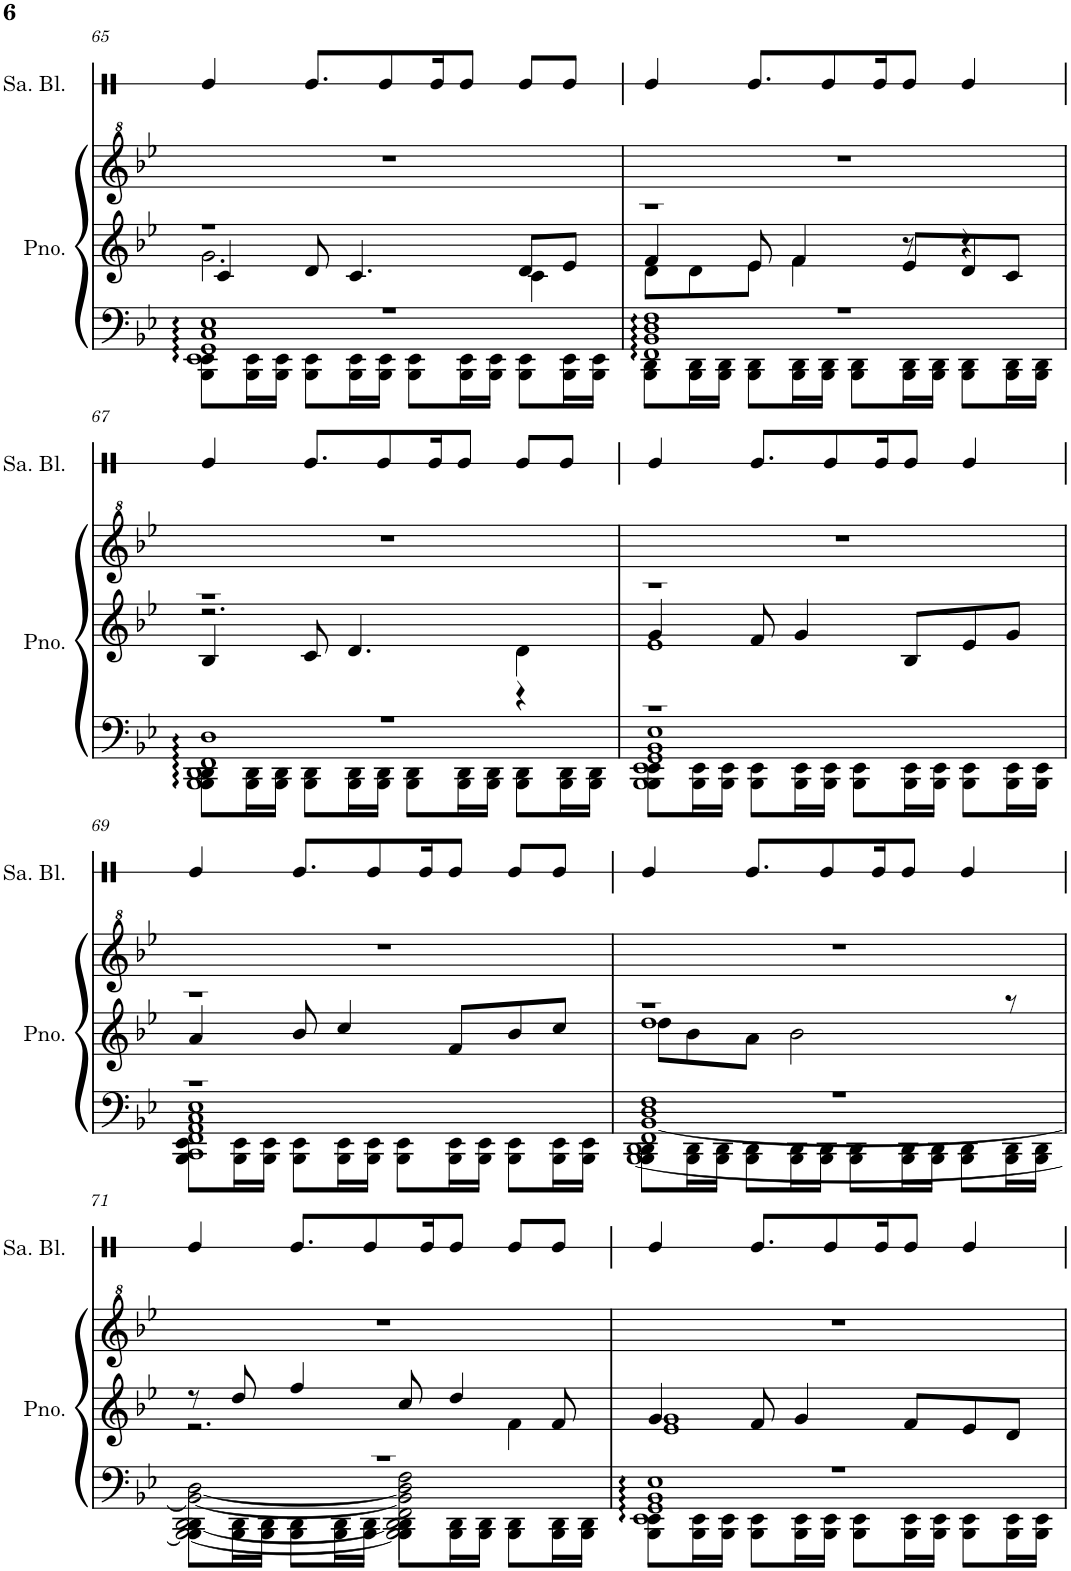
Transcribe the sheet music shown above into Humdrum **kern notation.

**kern	**kern	**kern	**kern
*part2	*part2	*part2	*part1
*staff4	*staff3	*staff2	*staff1
*I"钢琴	*	*	*I"沙锤块
!!LO:PB:g=z
*clefF4	*clefG2	*clefG^2	*clefX
*k[b-e-]	*k[b-e-]	*k[b-e-]	*k[]
*M4/4	*M4/4	*M4/4	*M4/4
=65	=65	=65	=65
*^	*^	*	*
*	*^	*	*^	*	*
1EE- 1GG 1C 1E-	8BBB-\ 8EE-\L	1r	1r	2.g\	4c/	1r	4Re/
.	16BBB-\ 16EE-\L	.	.	.	.	.	.
.	16BBB-\ 16EE-\JJ	.	.	.	.	.	.
.	8BBB-\ 8EE-\L	.	.	.	8d/	.	8.Re/L
.	16BBB-\ 16EE-\L	.	.	.	4.c/	.	.
.	16BBB-\ 16EE-\JJ	.	.	.	.	.	8Re/
.	8BBB-\ 8EE-\L	.	.	.	.	.	.
.	.	.	.	.	.	.	16Re/K
.	16BBB-\ 16EE-\L	.	.	.	.	.	8Re/J
.	16BBB-\ 16EE-\JJ	.	.	.	.	.	.
.	8BBB-\ 8EE-\L	.	.	4c\	8d/L	.	8Re/L
.	16BBB-\ 16EE-\L	.	.	.	8e-/J	.	8Re/J
.	16BBB-\ 16EE-\JJ	.	.	.	.	.	.
=66	=66	=66	=66	=66	=66	=66	=66
1FF 1BB- 1D 1F	8BBB-\ 8DD\L	1r	1r	8d\L	4f/	1r	4Re/
.	16BBB-\ 16DD\L	.	.	8d\	.	.	.
.	16BBB-\ 16DD\JJ	.	.	.	.	.	.
.	8BBB-\ 8DD\L	.	.	8e-\J	8e-/	.	8.Re/L
.	16BBB-\ 16DD\L	.	.	4f\	4f/	.	.
.	16BBB-\ 16DD\JJ	.	.	.	.	.	8Re/
.	8BBB-\ 8DD\L	.	.	.	.	.	.
.	.	.	.	.	.	.	16Re/K
.	16BBB-\ 16DD\L	.	.	8r	8e-/L	.	8Re/J
.	16BBB-\ 16DD\JJ	.	.	.	.	.	.
.	8BBB-\ 8DD\L	.	.	4r	8d/	.	4Re/
.	16BBB-\ 16DD\L	.	.	.	8c/J	.	.
.	16BBB-\ 16DD\JJ	.	.	.	.	.	.
!!LO:LB:g=z
=67	=67	=67	=67	=67	=67	=67	=67
1BBB- 1DD 1FF 1D	8BBB-\ 8DD\L	1r	1r	2.r	4B-/	1r	4Re/
.	16BBB-\ 16DD\L	.	.	.	.	.	.
.	16BBB-\ 16DD\JJ	.	.	.	.	.	.
.	8BBB-\ 8DD\L	.	.	.	8c/	.	8.Re/L
.	16BBB-\ 16DD\L	.	.	.	4.d/	.	.
.	16BBB-\ 16DD\JJ	.	.	.	.	.	8Re/
.	8BBB-\ 8DD\L	.	.	.	.	.	.
.	.	.	.	.	.	.	16Re/K
.	16BBB-\ 16DD\L	.	.	.	.	.	8Re/J
.	16BBB-\ 16DD\JJ	.	.	.	.	.	.
.	8BBB-\ 8DD\L	.	.	4d\	4r	.	8Re/L
.	16BBB-\ 16DD\L	.	.	.	.	.	8Re/J
.	16BBB-\ 16DD\JJ	.	.	.	.	.	.
=68	=68	=68	=68	=68	=68	=68	=68
1BBB- 1EE- 1GG 1BB- 1E-	8BBB-\ 8EE-\L	1r	1r	1e-	4g/	1r	4Re/
.	16BBB-\ 16EE-\L	.	.	.	.	.	.
.	16BBB-\ 16EE-\JJ	.	.	.	.	.	.
.	8BBB-\ 8EE-\L	.	.	.	8f/	.	8.Re/L
.	16BBB-\ 16EE-\L	.	.	.	4g/	.	.
.	16BBB-\ 16EE-\JJ	.	.	.	.	.	8Re/
.	8BBB-\ 8EE-\L	.	.	.	.	.	.
.	.	.	.	.	.	.	16Re/K
.	16BBB-\ 16EE-\L	.	.	.	8B-/L	.	8Re/J
.	16BBB-\ 16EE-\JJ	.	.	.	.	.	.
.	8BBB-\ 8EE-\L	.	.	.	8e-/	.	4Re/
.	16BBB-\ 16EE-\L	.	.	.	8g/J	.	.
.	16BBB-\ 16EE-\JJ	.	.	.	.	.	.
*	*	*	*	*v	*v	*	*
!!LO:LB:g=z
=69	=69	=69	=69	=69	=69	=69
1CC 1FF 1AA 1C 1E-	8BBB-\ 8EE-\L	1r	1r	4a/	1r	4Re/
.	16BBB-\ 16EE-\L	.	.	.	.	.
.	16BBB-\ 16EE-\JJ	.	.	.	.	.
.	8BBB-\ 8EE-\L	.	.	8b-/	.	8.Re/L
.	16BBB-\ 16EE-\L	.	.	4cc/	.	.
.	16BBB-\ 16EE-\JJ	.	.	.	.	8Re/
.	8BBB-\ 8EE-\L	.	.	.	.	.
.	.	.	.	.	.	16Re/K
.	16BBB-\ 16EE-\L	.	.	8f/L	.	8Re/J
.	16BBB-\ 16EE-\JJ	.	.	.	.	.
.	8BBB-\ 8EE-\L	.	.	8b-/	.	8Re/L
.	16BBB-\ 16EE-\L	.	.	8cc/J	.	8Re/J
.	16BBB-\ 16EE-\JJ	.	.	.	.	.
=70	=70	=70	=70	=70	=70	=70
*	*	*	*	*^	*	*
[1BBB- 1DD 1FF [1BB- 1D 1F	8BBB-\ 8DD\L	1r	1r	8dd\L	1dd	1r	4Re/
.	16BBB-\ 16DD\L	.	.	8b-\	.	.	.
.	16BBB-\ 16DD\JJ	.	.	.	.	.	.
.	8BBB-\ 8DD\L	.	.	8a\J	.	.	8.Re/L
.	16BBB-\ 16DD\L	.	.	2b-\	.	.	.
.	16BBB-\ 16DD\JJ	.	.	.	.	.	8Re/
.	8BBB-\ 8DD\L	.	.	.	.	.	.
.	.	.	.	.	.	.	16Re/K
.	16BBB-\ 16DD\L	.	.	.	.	.	8Re/J
.	16BBB-\ 16DD\JJ	.	.	.	.	.	.
.	8BBB-\ 8DD\L	.	.	.	.	.	4Re/
.	16BBB-\ 16DD\L	.	.	8r	.	.	.
.	16BBB-\ 16DD\JJ	.	.	.	.	.	.
*	*	*	*	*v	*v	*	*
!!LO:LB:g=z
=71	=71	=71	=71	=71	=71	=71
2BBB-\_ [2DD\ 2BB-\_ [2D\	8BBB-\ 8DD\L	1r	8r	2.r	1r	4Re/
.	16BBB-\ 16DD\L	.	8dd/	.	.	.
.	16BBB-\ 16DD\JJ	.	.	.	.	.
.	8BBB-\ 8DD\L	.	4ff/	.	.	8.Re/L
.	16BBB-\ 16DD\L	.	.	.	.	.
.	16BBB-\ 16DD\JJ	.	.	.	.	8Re/
2BBB-\] 2DD\] 2FF\ 2BB-\] 2D\] 2F\	8BBB-\ 8DD\L	.	8cc/	.	.	.
.	.	.	.	.	.	16Re/K
.	16BBB-\ 16DD\L	.	4dd/	.	.	8Re/J
.	16BBB-\ 16DD\JJ	.	.	.	.	.
.	8BBB-\ 8DD\L	.	.	4f\	.	8Re/L
.	16BBB-\ 16DD\L	.	8f/	.	.	8Re/J
.	16BBB-\ 16DD\JJ	.	.	.	.	.
=72	=72	=72	=72	=72	=72	=72
1EE- 1GG 1BB- 1E-	8BBB-\ 8EE-\L	1r	4g/	1e- 1g	1r	4Re/
.	16BBB-\ 16EE-\L	.	.	.	.	.
.	16BBB-\ 16EE-\JJ	.	.	.	.	.
.	8BBB-\ 8EE-\L	.	8f/	.	.	8.Re/L
.	16BBB-\ 16EE-\L	.	4g/	.	.	.
.	16BBB-\ 16EE-\JJ	.	.	.	.	8Re/
.	8BBB-\ 8EE-\L	.	.	.	.	.
.	.	.	.	.	.	16Re/K
.	16BBB-\ 16EE-\L	.	8f/L	.	.	8Re/J
.	16BBB-\ 16EE-\JJ	.	.	.	.	.
.	8BBB-\ 8EE-\L	.	8e-/	.	.	4Re/
.	16BBB-\ 16EE-\L	.	8d/J	.	.	.
.	16BBB-\ 16EE-\JJ	.	.	.	.	.
*v	*v	*v	*	*	*	*
*	*v	*v	*	*
=	=	=	=
*-	*-	*-	*-
